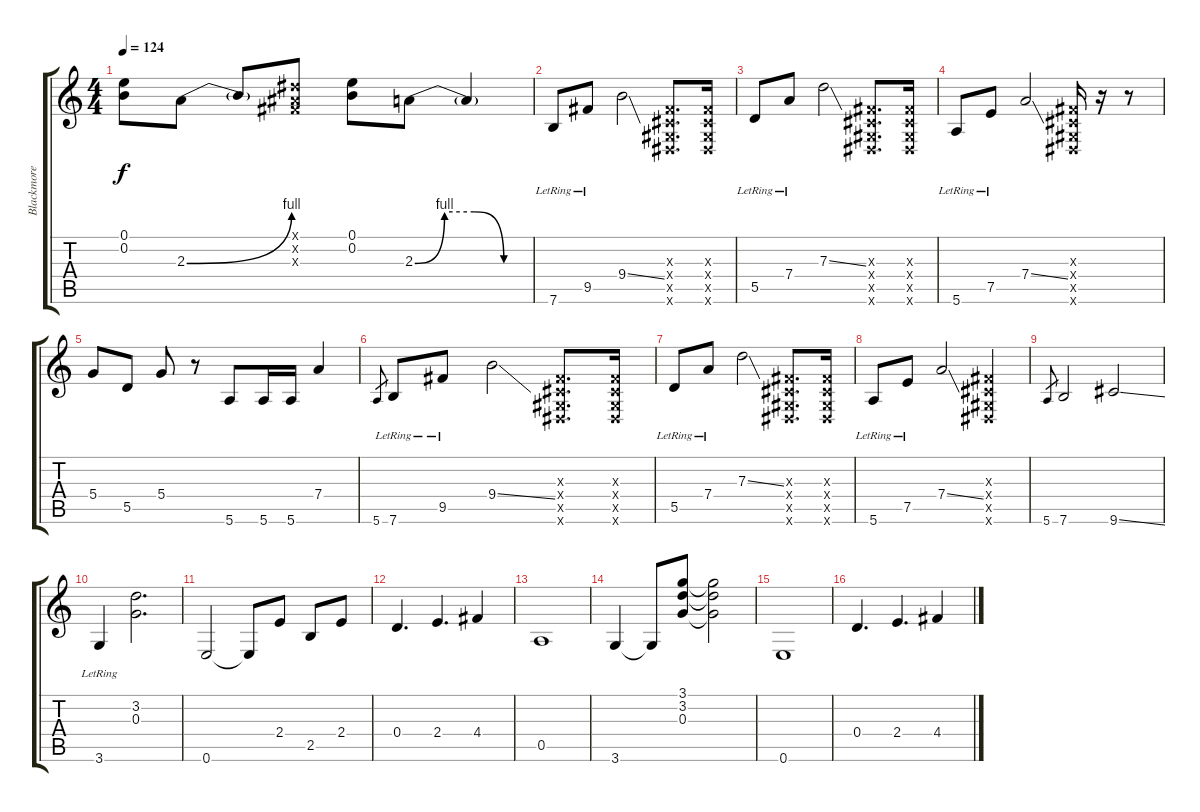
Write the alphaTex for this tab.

\track ("Blackmore" "Blackmore") {instrument overdrivenguitar}
\staff {score tabs}
\tuning (E4 B3 G3 D3 A2 E2) {hide}
\ts (4 4)
\tempo 124
\clef g2
\ks c
(0.1 0.2).8{dy f} 2.3{be (bend 0 0 60 4)}.8 2.3{t}.8 (-1.1{x} -1.2{x} -1.3{x}).8 (0.1 0.2).8 2.3{be (custom 0 0 15 4 30 4 45 0 60 0)}.8 2.3{t}.4 |
7.6{lr}.8 9.5{lr}.8 9.4{ss}.2 (-1.3{x} -1.4{x} -1.5{x} -1.6{x}).8{d} (-1.3{x} -1.4{x} -1.5{x} -1.6{x}).16 |
5.5{lr}.8 7.4{lr}.8 7.3{ss}.2 (-1.3{x} -1.4{x} -1.5{x} -1.6{x}).8{d} (-1.3{x} -1.4{x} -1.5{x} -1.6{x}).16 |
5.6{lr}.8 7.5{lr}.8 7.4{ss}.2 (-1.3{x} -1.4{x} -1.5{x} -1.6{x}).16 r.16 r.8 |
5.4.8 5.5.8 5.4.8 r.8 5.6.8 5.6.16 5.6.16 7.4.4 |
5.6.8{gr} 7.6{lr}.8 9.5{lr}.8 9.4{ss}.2 (-1.3{x} -1.4{x} -1.5{x} -1.6{x}).8{d} (-1.3{x} -1.4{x} -1.5{x} -1.6{x}).16 |
5.5{lr}.8 7.4{lr}.8 7.3{ss}.2 (-1.3{x} -1.4{x} -1.5{x} -1.6{x}).8{d} (-1.3{x} -1.4{x} -1.5{x} -1.6{x}).16 |
5.6{lr}.8 7.5{lr}.8 7.4{ss}.2 (-1.3{x} -1.4{x} -1.5{x} -1.6{x}).4 |
5.6.8{gr} 7.6.2 9.6{ss}.2 |
3.6{lr}.4 (3.2 0.3).2{d} |
0.6.2 0.6{t}.8 2.4.8 2.5.8 2.4.8 |
0.4.4{d} 2.4.4{d} 4.4.4 |
0.5.1 |
3.6.4 3.6{t}.8 (3.1 3.2 0.3).8 (3.1{t} 3.2{t} 0.3{t}).2 |
0.6.1 |
0.4.4{d} 2.4.4{d} 4.4.4
